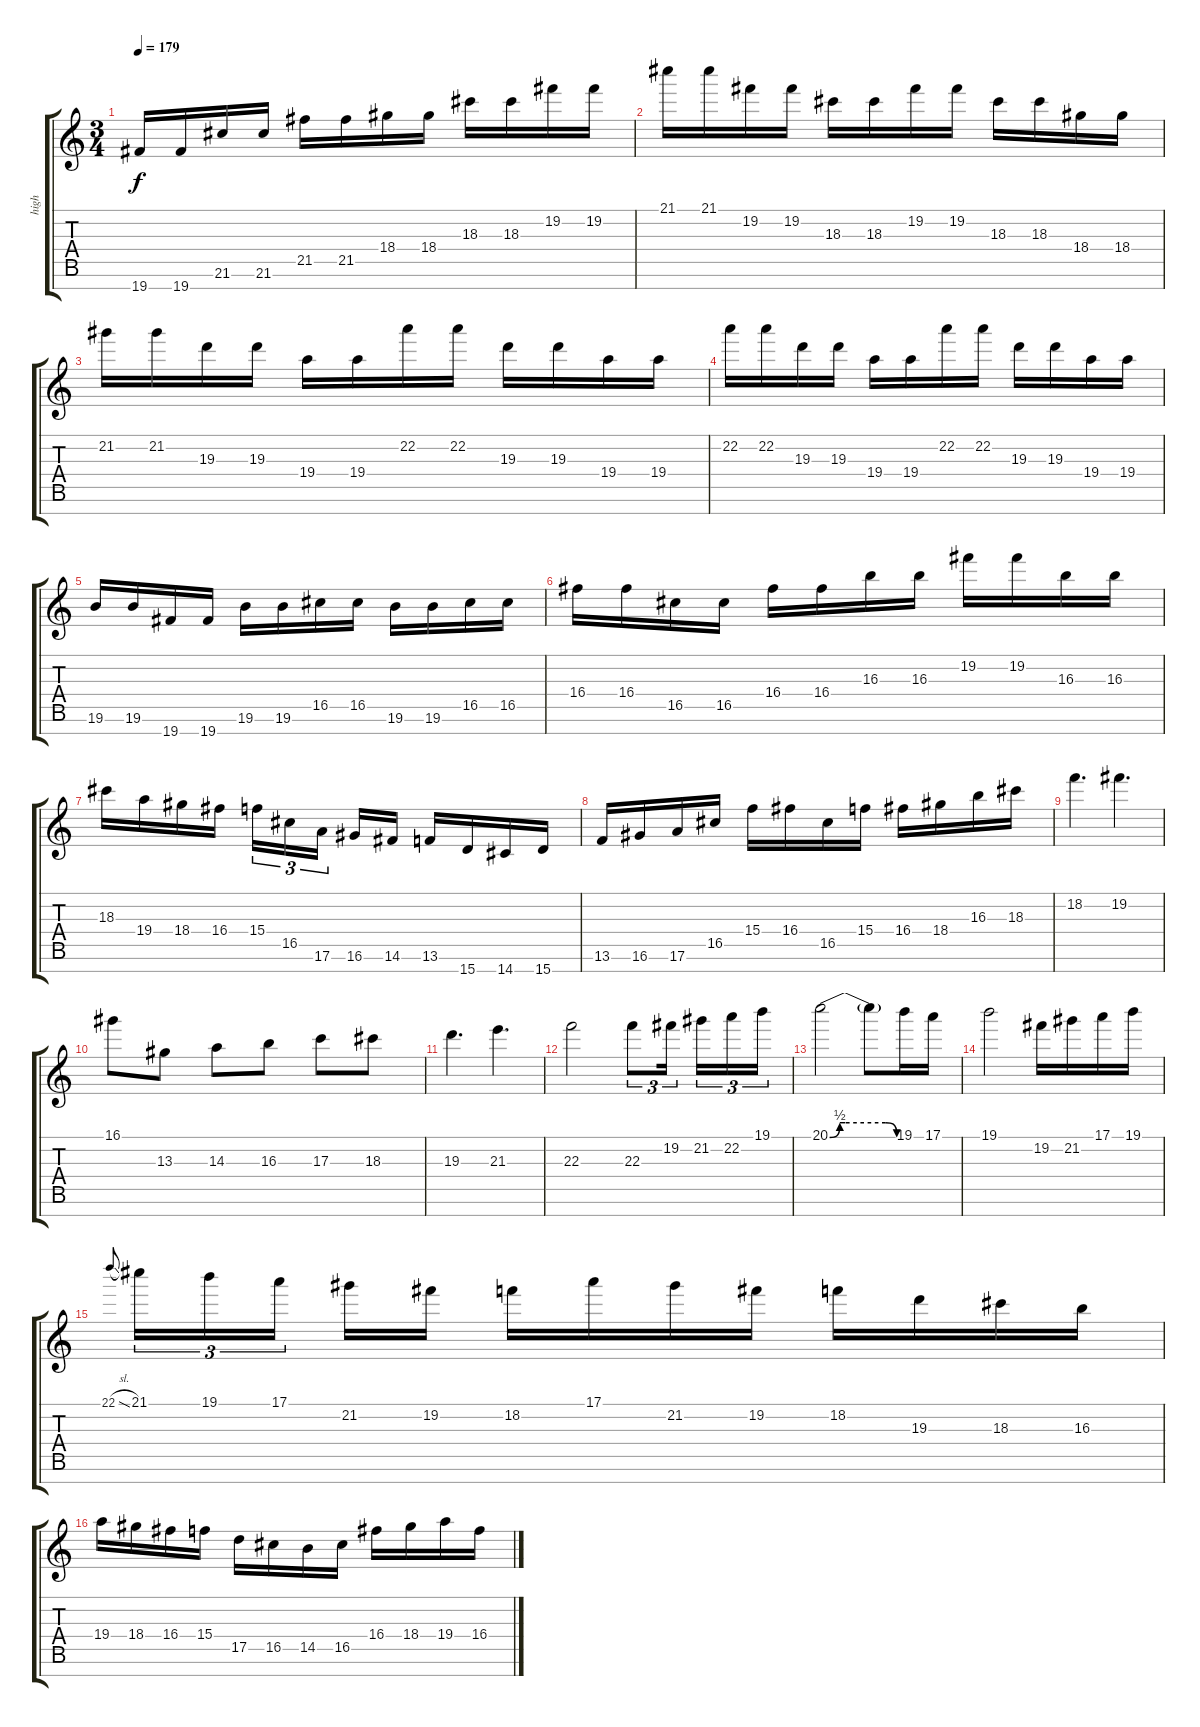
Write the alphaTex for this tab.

\track ("high" "high") {instrument acousticguitarnylon}
\staff {score tabs}
\tuning (E4 B3 G3 D3 A2 E2 B1) {hide}
\ts (3 4)
\tempo 179
\clef g2
\ks c
19.7.16{dy f volume 16 instrument distortionguitar} 19.7.16 21.6.16 21.6.16 21.5.16 21.5.16 18.4.16 18.4.16 18.3.16 18.3.16 19.2.16 19.2.16 |
21.1.16 21.1.16 19.2.16 19.2.16 18.3.16 18.3.16 19.2.16 19.2.16 18.3.16 18.3.16 18.4.16 18.4.16 |
21.2.16 21.2.16 19.3.16 19.3.16 19.4.16 19.4.16 22.2.16 22.2.16 19.3.16 19.3.16 19.4.16 19.4.16 |
22.2.16 22.2.16 19.3.16 19.3.16 19.4.16 19.4.16 22.2.16 22.2.16 19.3.16 19.3.16 19.4.16 19.4.16 |
19.6.16 19.6.16 19.7.16 19.7.16 19.6.16 19.6.16 16.5.16 16.5.16 19.6.16 19.6.16 16.5.16 16.5.16 |
16.4.16 16.4.16 16.5.16 16.5.16 16.4.16 16.4.16 16.3.16 16.3.16 19.2.16 19.2.16 16.3.16 16.3.16 |
18.3.16 19.4.16 18.4.16 16.4.16 15.4.16{tu (3 2)} 16.5.16{tu (3 2)} 17.6.16{tu (3 2) beam splitsecondary} 16.6.16 14.6.16 13.6.16 15.7.16 14.7.16 15.7.16 |
13.6.16 16.6.16 17.6.16 16.5.16 15.4.16 16.4.16 16.5.16 15.4.16 16.4.16 18.4.16 16.3.16 18.3.16 |
18.2.4{d} 19.2.4{d} |
16.1.8 13.3.8 14.3.8 16.3.8 17.3.8 18.3.8 |
19.3.4{d} 21.3.4{d} |
22.3.2 22.3.8{tu (3 2)} 19.2.16{tu (3 2) beam splitsecondary} 21.2.16{tu (3 2)} 22.2.16{tu (3 2)} 19.1.16{tu (3 2)} |
20.1{be (custom 0 0 9 2 14 2 50 2 60 0)}.2 20.1{t}.8 19.1.16 17.1.16 |
19.1.2 19.2.16 21.2.16 17.1.16 19.1.16 |
22.1{sl}.8{gr onbeat} 21.1.16{tu (3 2)} 19.1.16{tu (3 2)} 17.1.16{tu (3 2) beam splitsecondary} 21.2.16 19.2.16 18.2.16 17.1.16 21.2.16 19.2.16 18.2.16 19.3.16 18.3.16 16.3.16 |
19.4.16 18.4.16 16.4.16 15.4.16 17.5.16 16.5.16 14.5.16 16.5.16 16.4.16 18.4.16 19.4.16 16.4.16
